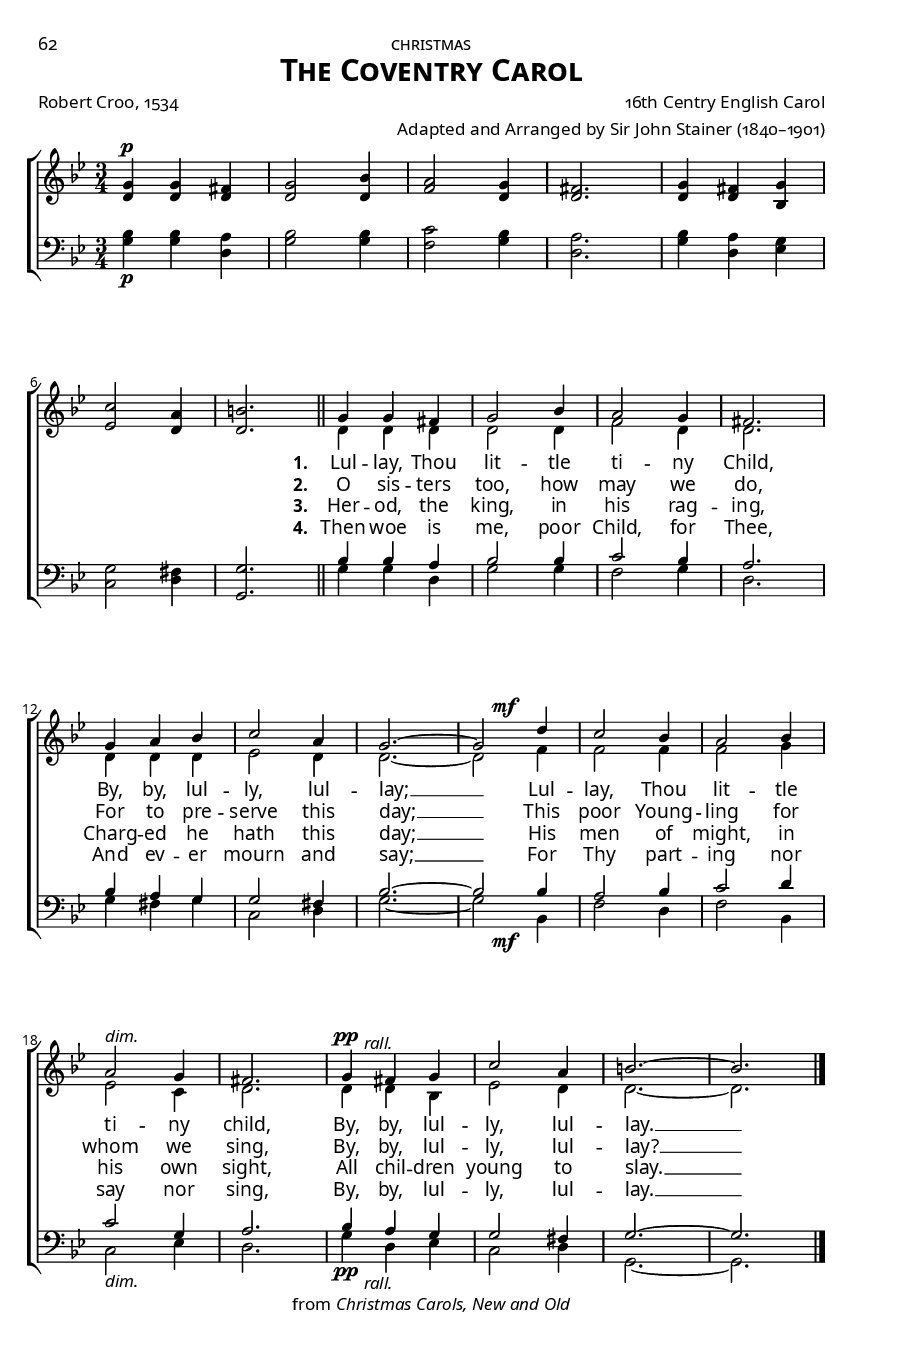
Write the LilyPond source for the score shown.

\version "2.14.2"
\include "../util.ly"
\header {
  title = \markup{\override #'(font-name . "Garamond Premier Pro Semibold"){ \abs-fontsize #15 \smallCapsOldStyle"The Coventry Carol"}}
  poet = \markup\oldStyleNum"Robert Croo, 1534"
  composer = \markup\oldStyleNum"16th Centry English Carol"
  arranger = \markup\oldStyleNum"Adapted and Arranged by Sir John Stainer (1840–1901)"
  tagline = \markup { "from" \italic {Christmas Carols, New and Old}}
}
\paper {
  paper-height = 9\in
  paper-width = 6\in
  indent = 0\in
  %system-system-spacing = #'((basic-distance . 10) (padding . 0))
  %system-system-spacing =
  %  #'((basic-distance . 0)
  %     (minimum-distance . 0)
  %     (padding . -0.35)
  %     (stretchability . 100))
  ragged-last-bottom = ##f
  ragged-bottom = ##f
  two-sided = ##t
  inner-margin = 0.5\in
  outer-margin = 0.25\in
  top-margin = 0.25\in
  bottom-margin = 0.25\in
  first-page-number = #062
  print-first-page-number = ##t
  headerLine = \markup{\override #'(font-name . "Garamond Premier Pro") \smallCapsOldStyle"christmas"}
  oddHeaderMarkup = \markup\fill-line{
     \override #'(font-name . "Garamond Premier Pro")\abs-fontsize #8.5
     \combine 
        \fill-line{"" \on-the-fly #print-page-number-check-first
        \oldStylePageNum""
        }
        \fill-line{\headerLine}
  }
  evenHeaderMarkup = \markup {
     \override #'(font-name . "Garamond Premier Pro")\abs-fontsize #8.5
     \combine
        \on-the-fly #print-page-number-check-first
        \oldStylePageNum""
        \fill-line{\headerLine}
  }
}
#(set-global-staff-size 15) \paper{ #(define fonts (make-pango-font-tree "GoudyOlSt BT" "Garamond Premier Pro" "Garamond Premier Pro" (/ 15 20))) }
global = {
  \key bes \major
  \time 3/4
  \override DynamicLineSpanner #'staff-padding = #0.0
  \override DynamicLineSpanner #'Y-extent = #'(-1 . 1)
}

sopMusic = \relative c'' {
  <g d>4^\p <g d> <fis d> |
  <g d>2 <bes d,>4 |
  <a f>2 <g d>4 |
  <fis d>2. |
  <g d>4 <fis d> <g bes,> | \break
  <c ees,>2 <a d,>4 | 
  <b d,>2. \bar "||" 
  
  g4 g fis |
  g2 bes4 |
  a2 g4 |
  fis2. | \break
  
  g4 a bes |
  c2 a4 |
  g2.~ |
  <<g2 {s4 s^\mf}>> d'4 |
  c2 bes4 |
  a2 bes4 | \break
  
  a2^\markup\italic"dim." g4 |
  fis2. |
  <<g4 {s8^\pp s^\markup\italic"rall."}>> fis4 g |
  c2 a4 |
  b2.~ |
  b2. \bar "|."
}
sopWords = \lyricmode {
  
}

altoMusic = \relative c' {
  s2.*7 |
  
  d4 d d |
  d2 d4 |
  f2 d4 |
  d2. |
  
  d4 d d |
  ees2 d4 |
  d2.~ |
  d2 f4 |
  f2 f4 |
  f2 g4 |
  
  ees2 c4 |
  d2. |
  d4 d bes |
  ees2 d4 |
  d2.~ |
  d2. \bar "|."
}
altoWords = \lyricmode {
  \dropLyricsXI
  \repeat unfold 14 \skip 1
  \set stanza = #"1. "
  Lul -- lay, Thou lit -- tle ti -- ny Child,
  By, by, lul -- ly, lul -- lay; __
  Lul -- lay, Thou lit -- tle ti -- ny child,
  By, by, lul -- ly, lul -- lay. __
}
altoWordsII = \lyricmode {
  \dropLyricsXI
  \repeat unfold 14 \skip 1
  \set stanza = #"2. "
  O sis -- ters too, how may we do,
  For to pre -- serve this day; __
  This poor Young -- ling for whom we sing,
  By, by, lul -- ly, lul -- lay? __
}
altoWordsIII = \lyricmode {
  \dropLyricsXI
  \repeat unfold 14 \skip 1
  \set stanza = #"3. "
  Her -- od, the king, in his rag -- ing,
  Charg -- ed he hath this day; __
  His men of might, in his own sight,
  All chil -- dren young to slay. __
}
altoWordsIV = \lyricmode {
  \dropLyricsXI
  \repeat unfold 14 \skip 1
  \set stanza = #"4. "
  Then woe is me, poor Child, for Thee,
  And ev -- er mourn and say; __
  For Thy part -- ing nor say nor sing,
  By, by, lul -- ly, lul -- lay. __
}

tenorMusic = \relative c' {
  s2.*6_\p |
  
  <g g,>2. ~ |
  
  bes4 bes a |
  bes2 bes4 |
  c2 bes4 |
  a2. |
  
  bes4 a g |
  g2 fis4 |
  bes2.~ |
  <<bes2 {s4 s_\mf}>> bes4 |
  a2 bes4 |
  c2 d4 |
  
  c2_\markup\italic"dim." g4 |
  a2. |
  <<bes4 {s8_\pp s_\markup\italic"rall."}>> a4 g |
  g2 fis4 |
  g2.~ |
  g2. \bar "|."
}
tenorWords = \lyricmode {

}

bassMusic = \relative c' {
  <bes g>4 q <a d,> |
  <bes g>2 q4 |
  <c f,>2 <bes g>4 |
  <a d,>2. |
  <bes g>4 <a d,> <g ees> |
  <g c,>2 <fis d>4 |
  
  s2. |
  g4 g d |
  g2 g4 |
  f2 g4 |
  d2. |
  
  g4 fis g |
  c,2 d4 |
  g2.~ |
  g2 bes,4 |
  f'2 d4 |
  f2 bes,4 |
  
  c2 ees4 |
  d2. |
  g4 d ees |
  c2 d4 |
  g,2.~ |
  g2. \bar "|."
}
bassWords = \lyricmode {

}

\score {
  <<
   \new ChoirStaff <<
%    \new Lyrics = sopranos \with { \override VerticalAxisGroup #'nonstaff-relatedstaff-spacing = #'((basic-distance . 1)) }
    \new Staff = women <<
      \new Voice = "sopranos" { \voiceOne << \global \sopMusic >> }
      \new Voice = "altos" { \voiceTwo << \global \altoMusic >> }
    >>
    \new Lyrics \with { alignAboveContext = #"women" \override VerticalAxisGroup #'nonstaff-relatedstaff-spacing = #'((basic-distance . 1))} \lyricsto "sopranos" \sopWords
    \new Lyrics = "altosIV"  \with { alignBelowContext = #"women" } \lyricsto "sopranos" \altoWordsIV
    \new Lyrics = "altosIII"  \with { alignBelowContext = #"women" } \lyricsto "sopranos" \altoWordsIII
    \new Lyrics = "altosII"  \with { alignBelowContext = #"women" } \lyricsto "sopranos" \altoWordsII
    \new Lyrics = "altos"  \with { alignBelowContext = #"women" \override VerticalAxisGroup #'nonstaff-relatedstaff-spacing = #'((padding . -0.5)) } \lyricsto "sopranos" \altoWords
   \new Staff = men <<
      \clef bass
      \new Voice = "tenors" { \voiceOne << \global \tenorMusic >> }
      \new Voice = "basses" { \voiceTwo << \global \bassMusic >> }
    >>
    \new Lyrics \with { alignAboveContext = #"men" \override VerticalAxisGroup #'nonstaff-relatedstaff-spacing = #'((basic-distance . 1)) } \lyricsto "tenors" \tenorWords
    \new Lyrics \with { alignBelowContext = #"men" \override VerticalAxisGroup #'nonstaff-relatedstaff-spacing = #'((basic-distance . 1)) } \lyricsto "basses" \bassWords
  >>
%    \new PianoStaff << \new Staff { \new Voice { \pianoRH } } \new Staff { \clef "bass" \pianoLH } >>
  >>
  \layout {
    \context {
      \Score
      %\override SpacingSpanner #'base-shortest-duration = #(ly:make-moment 1 8)
      %\override SpacingSpanner #'common-shortest-duration = #(ly:make-moment 1 4)
    }
    \context {
      % Remove all empty staves
      % \Staff \RemoveEmptyStaves \override VerticalAxisGroup #'remove-first = ##t
    }
  }
}
